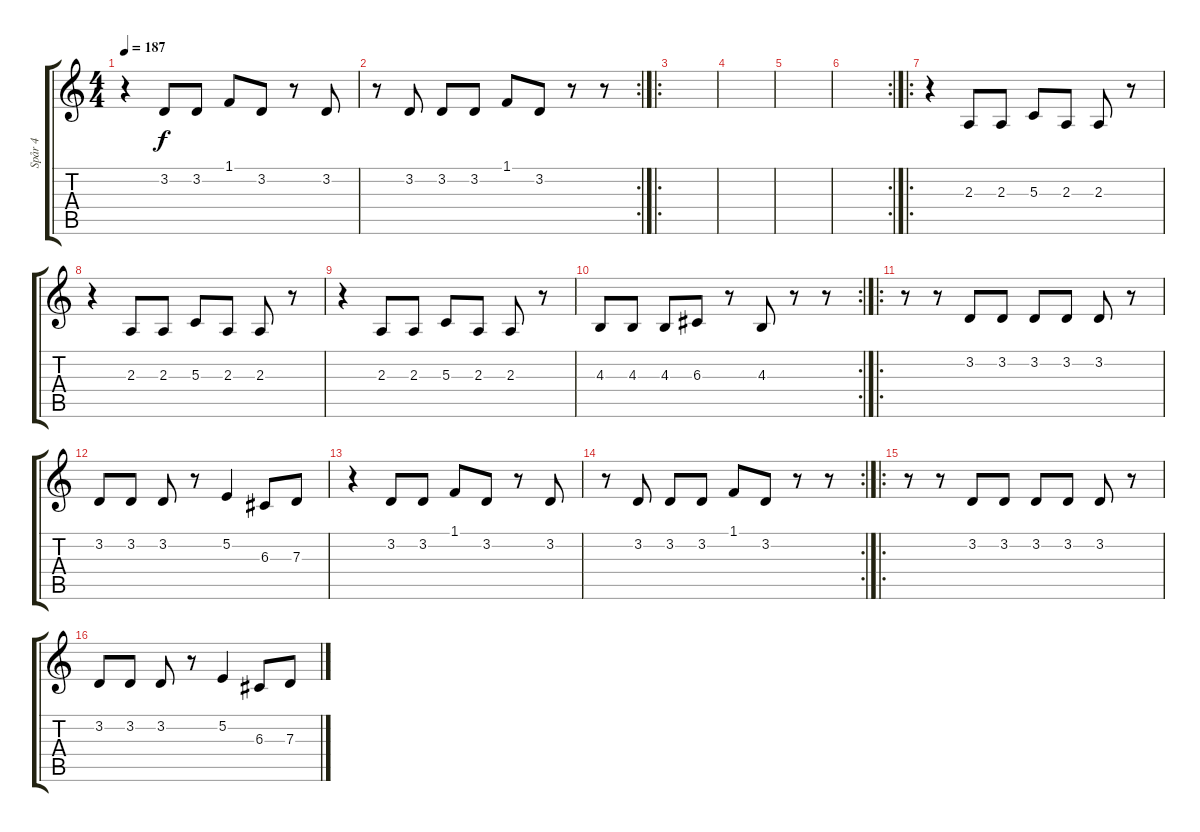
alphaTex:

\track ("Spår 4" "Spår 4") {instrument choiraahs}
\staff {score tabs}
\tuning (E4 B3 G3 D3 A2 E2) {hide}
\ts (4 4)
\tempo 187
\clef g2
\ks c
r.4{dy f} 3.2.8 3.2.8 1.1.8 3.2.8 r.8 3.2.8 |
\rc 2
r.8 3.2.8 3.2.8 3.2.8 1.1.8 3.2.8 r.8 r.8 |
\ro
|
|
|
\rc 2
|
\ro
r.4 2.3.8 2.3.8 5.3.8 2.3.8 2.3.8 r.8 |
r.4 2.3.8 2.3.8 5.3.8 2.3.8 2.3.8 r.8 |
r.4 2.3.8 2.3.8 5.3.8 2.3.8 2.3.8 r.8 |
\rc 2
4.3.8 4.3.8 4.3.8 6.3.8 r.8 4.3.8 r.8 r.8 |
\ro
r.8 r.8 3.2.8 3.2.8 3.2.8 3.2.8 3.2.8 r.8 |
3.2.8 3.2.8 3.2.8 r.8 5.2.4 6.3.8 7.3.8 |
r.4 3.2.8 3.2.8 1.1.8 3.2.8 r.8 3.2.8 |
\rc 2
r.8 3.2.8 3.2.8 3.2.8 1.1.8 3.2.8 r.8 r.8 |
\ro
r.8 r.8 3.2.8 3.2.8 3.2.8 3.2.8 3.2.8 r.8 |
3.2.8 3.2.8 3.2.8 r.8 5.2.4 6.3.8 7.3.8
